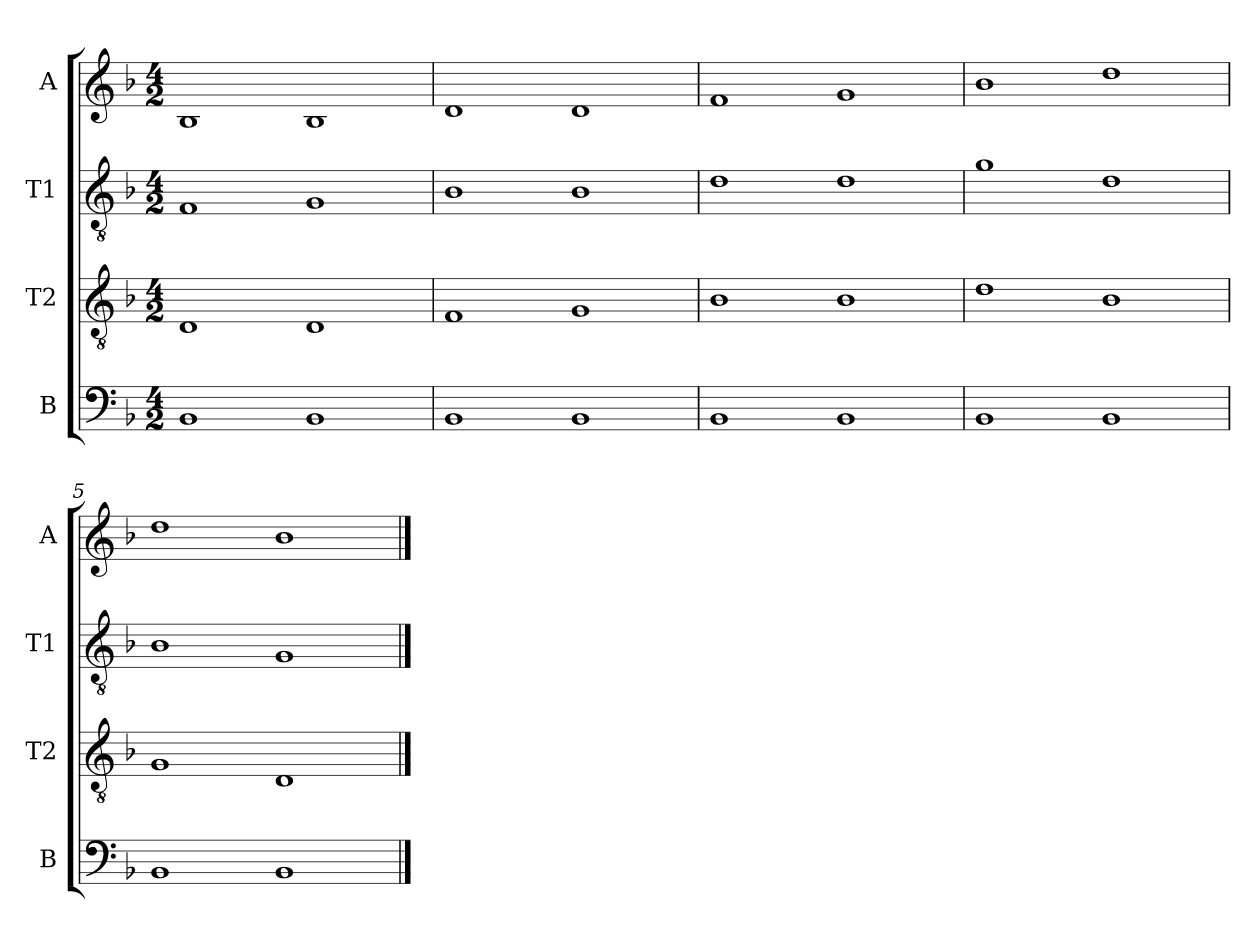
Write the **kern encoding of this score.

**kern	**kern	**kern	**kern
*part4	*part3	*part2	*part1
*staff4	*staff3	*staff2	*staff1
*I"B	*I"T2	*I"T1	*I"A
*I'B	*I'T2	*I'T1	*I'A
!!LO:PB:g=z
*clefF4	*clefGv2	*clefGv2	*clefG2
*	*ITrd7c12	*ITrd7c12	*
*k[b-]	*k[b-]	*k[b-]	*k[b-]
*F:	*F:	*F:	*F:
*M4/2	*M4/2	*M4/2	*M4/2
=1	=1	=1	=1
1BB-i	1DDi	1FFi	1B-i
1BB-i	1DDi	1GGi	1B-i
=2	=2	=2	=2
1BB-i	1FFi	1BB-i	1di
1BB-i	1GGi	1BB-i	1di
=3	=3	=3	=3
1BB-i	1BB-i	1Di	1fi
1BB-i	1BB-i	1Di	1gi
=4	=4	=4	=4
1BB-i	1Di	1Gi	1b-i
1BB-i	1BB-i	1Di	1ddi
=5	=5	=5	=5
1BB-i	1GGi	1BB-i	1ddi
1BB-i	1DDi	1GGi	1b-i
==	==	==	==
*-	*-	*-	*-
